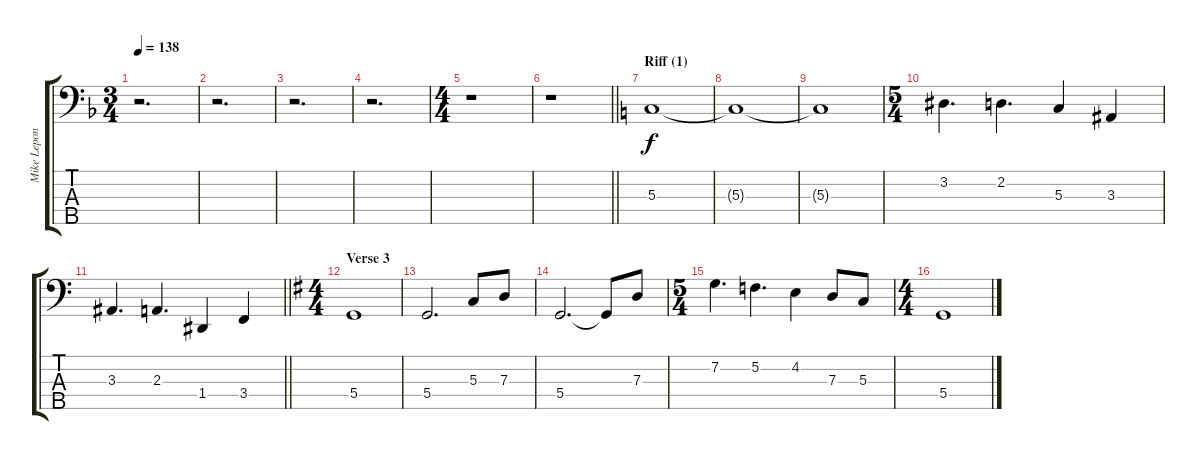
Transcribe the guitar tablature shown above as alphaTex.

\track ("Mike Lepond (bass)" "Mike Lepon") {instrument electricbassfinger}
\staff {score tabs}
\tuning (F2 C2 G1 D1 A0) {hide}
\ts (3 4)
\tempo 138
\clef f4
\ks dminor
r.2{d dy f} |
r.2{d} |
r.2{d} |
r.2{d} |
\ts (4 4)
r.1 |
\barLineRight lightlight
r.1 |
\section ("" "Riff (1)")
\ks aminor
5.3.1{volume 14 balance 8} |
5.3{t}.1 |
5.3{t}.1 |
\ts (5 4)
3.2.4{d} 2.2.4{d} 5.3.4 3.3.4 |
\barLineRight lightlight
3.3.4{d} 2.3.4{d} 1.4.4 3.4.4 |
\ts (4 4)
\section ("" "Verse 3")
\ks eminor
5.4.1 |
5.4.2{d} 5.3.8 7.3.8 |
5.4.2{d} 5.4{t}.8 7.3.8 |
\ts (5 4)
7.2.4{d} 5.2.4{d} 4.2.4 7.3.8 5.3.8 |
\ts (4 4)
5.4.1
